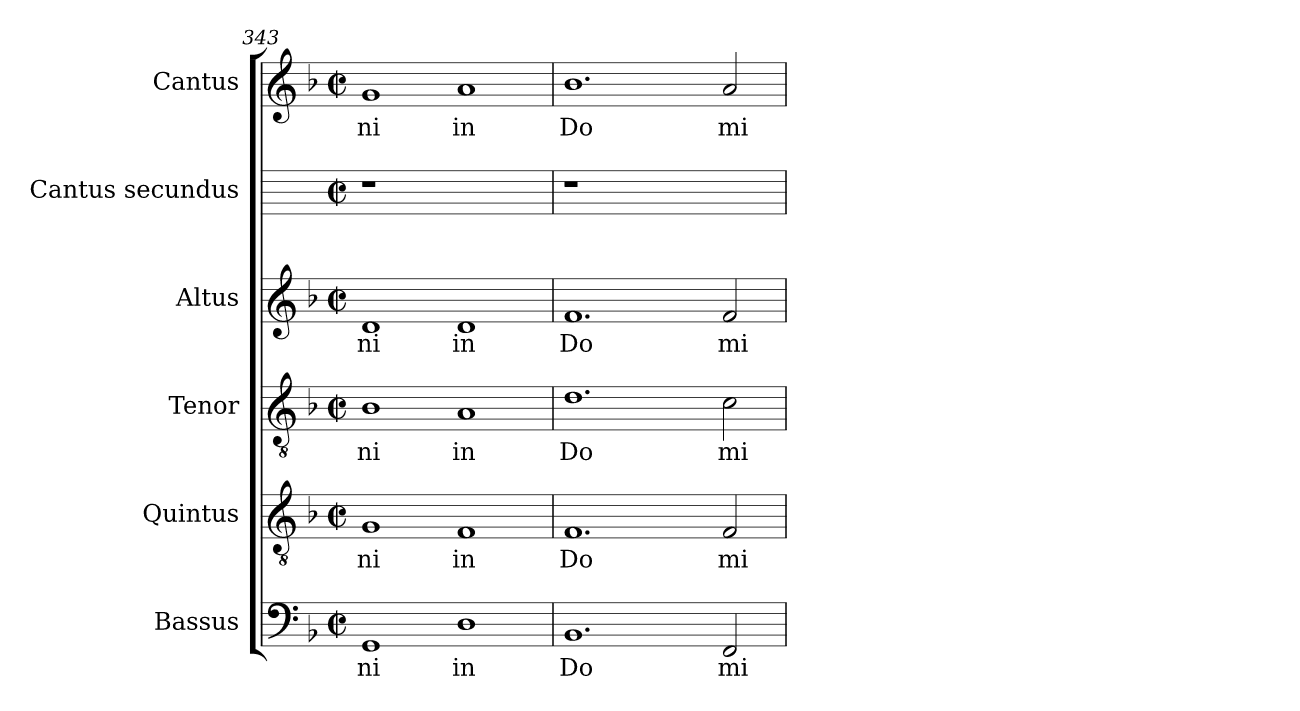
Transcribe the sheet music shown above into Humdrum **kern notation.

**kern	**text	**kern	**text	**kern	**text	**kern	**text	**kern	**kern	**text
*part6	*part6	*part5	*part5	*part4	*part4	*part3	*part3	*part2	*part1	*part1
*staff6	*staff6	*staff5	*staff5	*staff4	*staff4	*staff3	*staff3	*staff2	*staff1	*staff1
*I"Bassus	*	*I"Quintus	*	*I"Tenor	*	*I"Altus	*	*I"Cantus  secundus	*I"Cantus	*
*I'B	*	*I'Q	*	*I'T	*	*I'A	*	*	*I'C	*
*clefF4	*	*clefGv2	*	*clefGv2	*	*clefG2	*	*	*clefG2	*
*k[b-]	*	*k[b-]	*	*k[b-]	*	*k[b-]	*	*k[]	*k[b-]	*
*F:	*	*F:	*	*F:	*	*F:	*	*C:	*F:	*
*M2/2	*	*M2/2	*	*M2/2	*	*M2/2	*	*M2/2	*M2/2	*
*met(c|)	*	*met(c|)	*	*met(c|)	*	*met(c|)	*	*met(c|)	*met(c|)	*
=343	=343	=343	=343	=343	=343	=343	=343	=343	=343	=343
!	!LO:LY:b:cj	!	!LO:LY:b:cj	!	!LO:LY:b:cj	!	!LO:LY:b:cj	!	!	!LO:LY:b:cj
1GG	-ni	1G	ni	1B-	ni	1d	ni	1r	1g	ni
!	!LO:LY:b:cj	!	!LO:LY:b:cj	!	!LO:LY:b:cj	!	!LO:LY:b:cj	!	!	!LO:LY:b:cj
1D	in	1F	in	1A	in	1d	in	1ryy	1a	in
!!LO:PB:g=z
=344	=344	=344	=344	=344	=344	=344	=344	=344	=344	=344
!	!LO:LY:b:cj	!	!LO:LY:b:cj	!	!LO:LY:b:cj	!	!LO:LY:b:cj	!	!	!LO:LY:b:cj
1.BB-	Do	1.F	Do	1.d	Do	1.f	Do	1r	1.b-	Do
.	.	.	.	.	.	.	.	1ryy	.	.
!	!LO:LY:b:cj	!	!LO:LY:b:cj	!	!LO:LY:b:cj	!	!LO:LY:b:cj	!	!	!LO:LY:b:cj
2FF/	mi	2F/	mi	2c\	mi	2f/	mi	.	2a/	mi
=	=	=	=	=	=	=	=	=	=	=
*-	*-	*-	*-	*-	*-	*-	*-	*-	*-	*-
